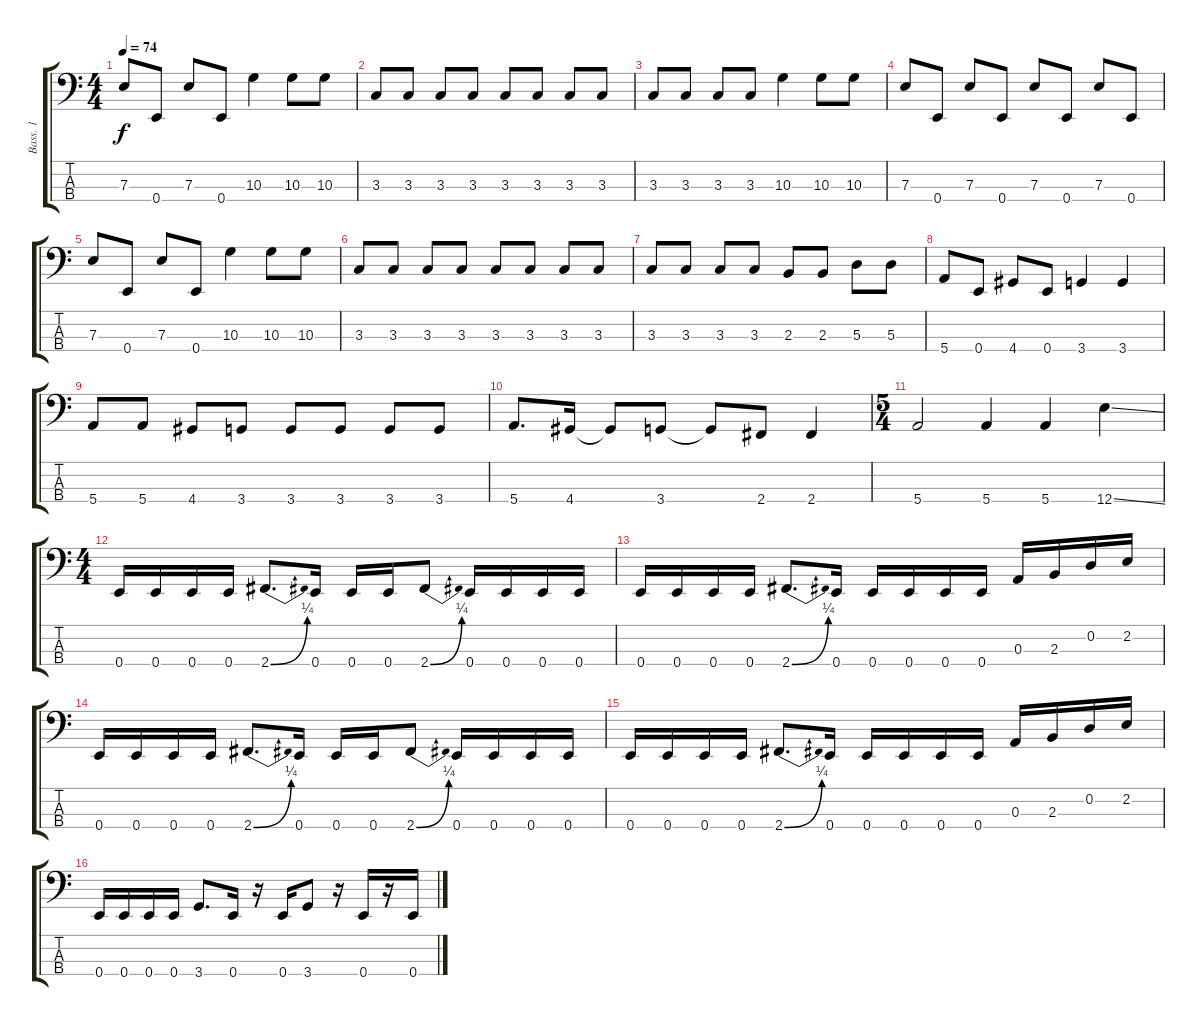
\track ("Bass. 1" "Bass. 1") {instrument electricbassfinger}
\staff {score tabs}
\tuning (G2 D2 A1 E1) {hide}
\ts (4 4)
\tempo 74
\clef f4
\ks c
7.3.8{dy f} 0.4.8 7.3.8 0.4.8 10.3.4 10.3.8 10.3.8 |
3.3.8 3.3.8 3.3.8 3.3.8 3.3.8 3.3.8 3.3.8 3.3.8 |
3.3.8 3.3.8 3.3.8 3.3.8 10.3.4 10.3.8 10.3.8 |
7.3.8 0.4.8 7.3.8 0.4.8 7.3.8 0.4.8 7.3.8 0.4.8 |
7.3.8 0.4.8 7.3.8 0.4.8 10.3.4 10.3.8 10.3.8 |
3.3.8 3.3.8 3.3.8 3.3.8 3.3.8 3.3.8 3.3.8 3.3.8 |
3.3.8 3.3.8 3.3.8 3.3.8 2.3.8 2.3.8 5.3.8 5.3.8 |
5.4.8 0.4.8 4.4.8 0.4.8 3.4.4 3.4.4 |
5.4.8 5.4.8 4.4.8 3.4.8 3.4.8 3.4.8 3.4.8 3.4.8 |
5.4.8{d} 4.4.16 4.4{t}.8 3.4.8 3.4{t}.8 2.4.8 2.4.4 |
\ts (5 4)
5.4.2 5.4.4 5.4.4 12.4{ss}.4 |
\ts (4 4)
0.4.16 0.4.16 0.4.16 0.4.16 2.4{be (bend 0 0 60 1)}.8{d} 0.4.16 0.4.16 0.4.16 2.4{be (bend 0 0 60 1)}.8 0.4.16 0.4.16 0.4.16 0.4.16 |
0.4.16 0.4.16 0.4.16 0.4.16 2.4{be (bend 0 0 60 1)}.8{d} 0.4.16 0.4.16 0.4.16 0.4.16 0.4.16 0.3.16 2.3.16 0.2.16 2.2.16 |
0.4.16 0.4.16 0.4.16 0.4.16 2.4{be (bend 0 0 60 1)}.8{d} 0.4.16 0.4.16 0.4.16 2.4{be (bend 0 0 60 1)}.8 0.4.16 0.4.16 0.4.16 0.4.16 |
0.4.16 0.4.16 0.4.16 0.4.16 2.4{be (bend 0 0 60 1)}.8{d} 0.4.16 0.4.16 0.4.16 0.4.16 0.4.16 0.3.16 2.3.16 0.2.16 2.2.16 |
0.4.16 0.4.16 0.4.16 0.4.16 3.4.8{d} 0.4.16 r.16 0.4.16 3.4.8 r.16 0.4.16 r.16 0.4.16
